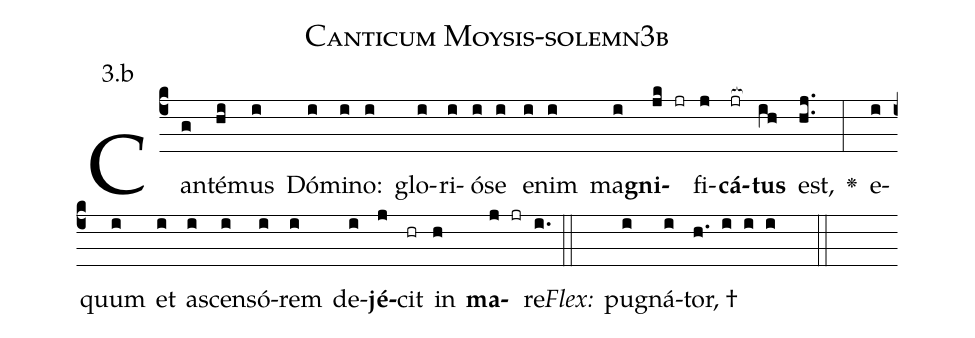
name: Canticum Moysis-solemn3b;
annotation: 3.b;
%%
(c4)Can(g)té(hi)mus(i) Dó(i)mi(i)no:(i) glo(i)ri(i)ó(i)se(i) e(i)nim(i) ma(i)<b>gni</b>(jk jr)fi(j)<b>cá</b>(jr[ocb:1{])<b>tus</b>(ih[ocb:0}]) est,(hj..) <v>\greheightstar</v>(:) e(i)quum(i) et(i) a(i)scen(i)só(i)rem(i) de(i)<b>jé</b>(j)cit(hr) in(h) <b>ma</b>(j jr)re.(i.) (::)
<i>Flex:</i>()  pu(i)gná(i)tor, †(h. i i i  ::)

%E(i) u(i) o(j) u(h) a(j) e.(i.) (::)
